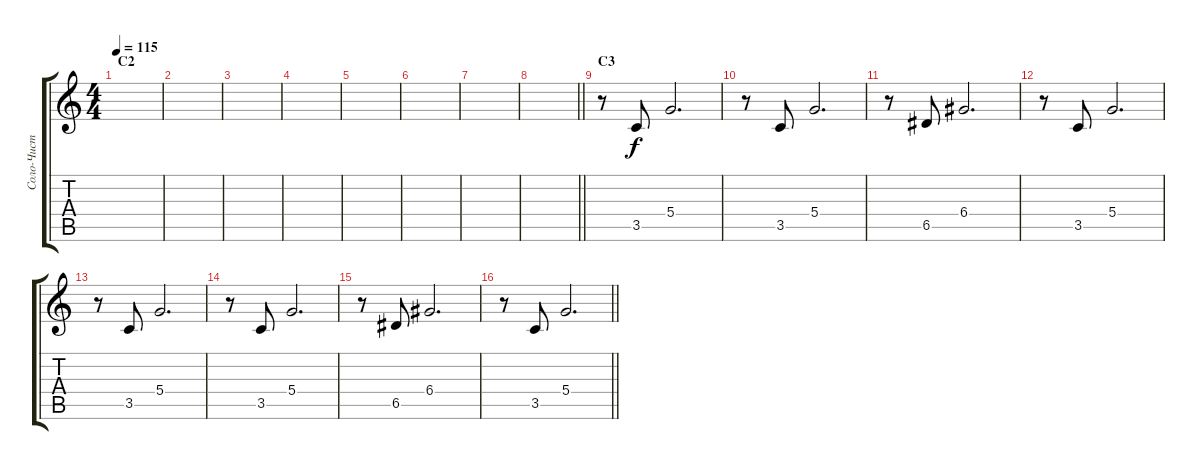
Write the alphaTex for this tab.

\track ("Соло-Чист" "Соло-Чист") {instrument electricguitarclean}
\staff {score tabs}
\tuning (E4 B3 G3 D3 A2 E2) {hide}
\ts (4 4)
\section ("" "C2")
\tempo 115
\clef g2
\ks c
|
|
|
|
|
|
|
\barLineRight lightlight
|
\section ("" "С3")
r.8 3.5.8 5.4.2{d} |
r.8 3.5.8 5.4.2{d} |
r.8 6.5.8 6.4.2{d} |
r.8 3.5.8 5.4.2{d} |
r.8 3.5.8 5.4.2{d} |
r.8 3.5.8 5.4.2{d} |
r.8 6.5.8 6.4.2{d} |
\barLineRight lightlight
r.8 3.5.8 5.4.2{d}
